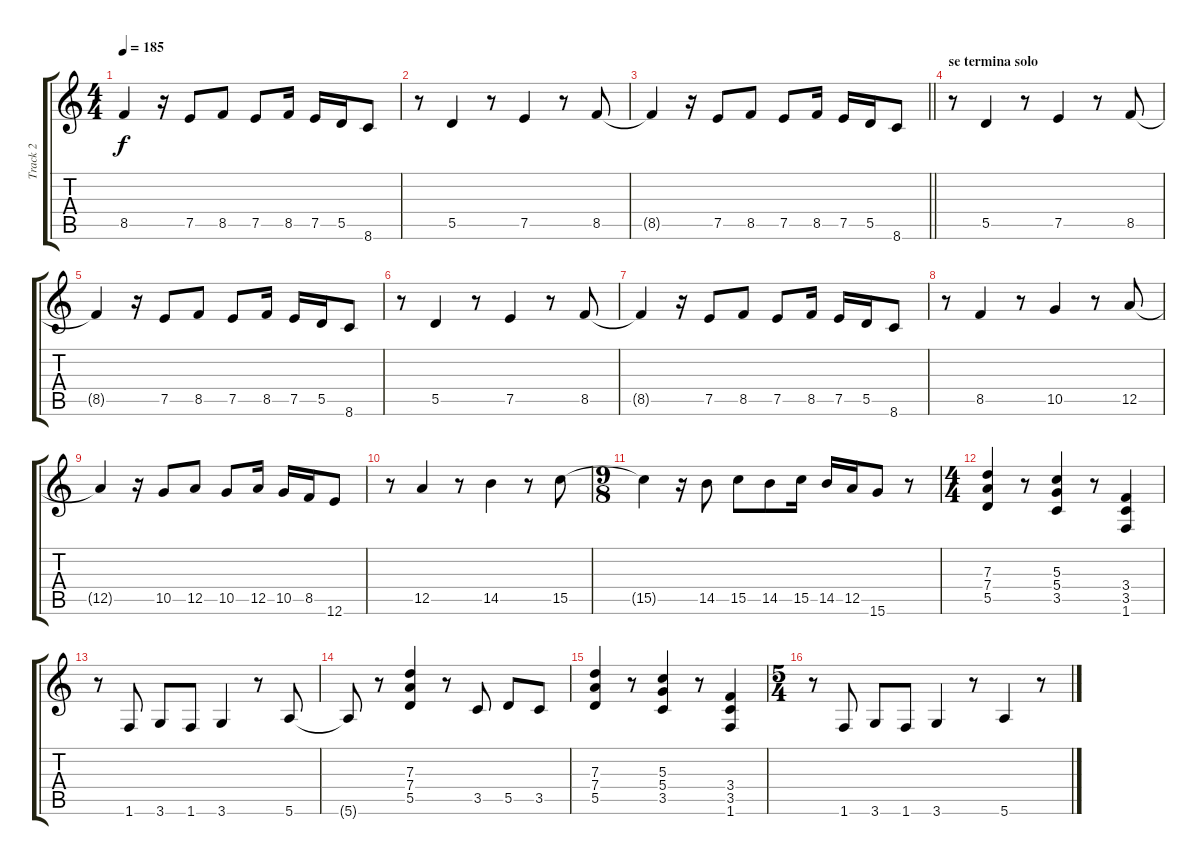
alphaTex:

\track ("Track 2" "Track 2") {instrument overdrivenguitar}
\staff {score tabs}
\tuning (E4 B3 G3 D3 A2 E2) {hide}
\ts (4 4)
\tempo 185
\clef g2
\ks c
8.5{t}.4{dy f} r.16 7.5.8 8.5.8 7.5.8 8.5.16 7.5.16 5.5.16 8.6.8 |
r.8 5.5.4 r.8 7.5.4 r.8 8.5.8 |
\barLineRight lightlight
8.5{t}.4 r.16 7.5.8 8.5.8 7.5.8 8.5.16 7.5.16 5.5.16 8.6.8 |
\section ("" "se termina solo")
r.8 5.5.4 r.8 7.5.4 r.8 8.5.8 |
8.5{t}.4 r.16 7.5.8 8.5.8 7.5.8 8.5.16 7.5.16 5.5.16 8.6.8 |
r.8 5.5.4 r.8 7.5.4 r.8 8.5.8 |
8.5{t}.4 r.16 7.5.8 8.5.8 7.5.8 8.5.16 7.5.16 5.5.16 8.6.8 |
r.8 8.5.4 r.8 10.5.4 r.8 12.5.8 |
12.5{t}.4 r.16 10.5.8 12.5.8 10.5.8 12.5.16 10.5.16 8.5.16 12.6.8 |
r.8 12.5.4 r.8 14.5.4 r.8 15.5.8 |
\ts (9 8)
15.5{t}.4 r.16 14.5.8 15.5.8 14.5.8 15.5.16 14.5.16 12.5.16 15.6.8 r.8 |
\ts (4 4)
(7.3 7.4 5.5).4 r.8 (5.3 5.4 3.5).4 r.8 (3.4 3.5 1.6).4 |
r.8 1.6.8 3.6.8 1.6.8 3.6.4 r.8 5.6.8 |
5.6{t}.8 r.8 (7.3 7.4 5.5).4 r.8 3.5.8 5.5.8 3.5.8 |
(7.3 7.4 5.5).4 r.8 (5.3 5.4 3.5).4 r.8 (3.4 3.5 1.6).4 |
\ts (5 4)
r.8 1.6.8 3.6.8 1.6.8 3.6.4 r.8 5.6.4 r.8
